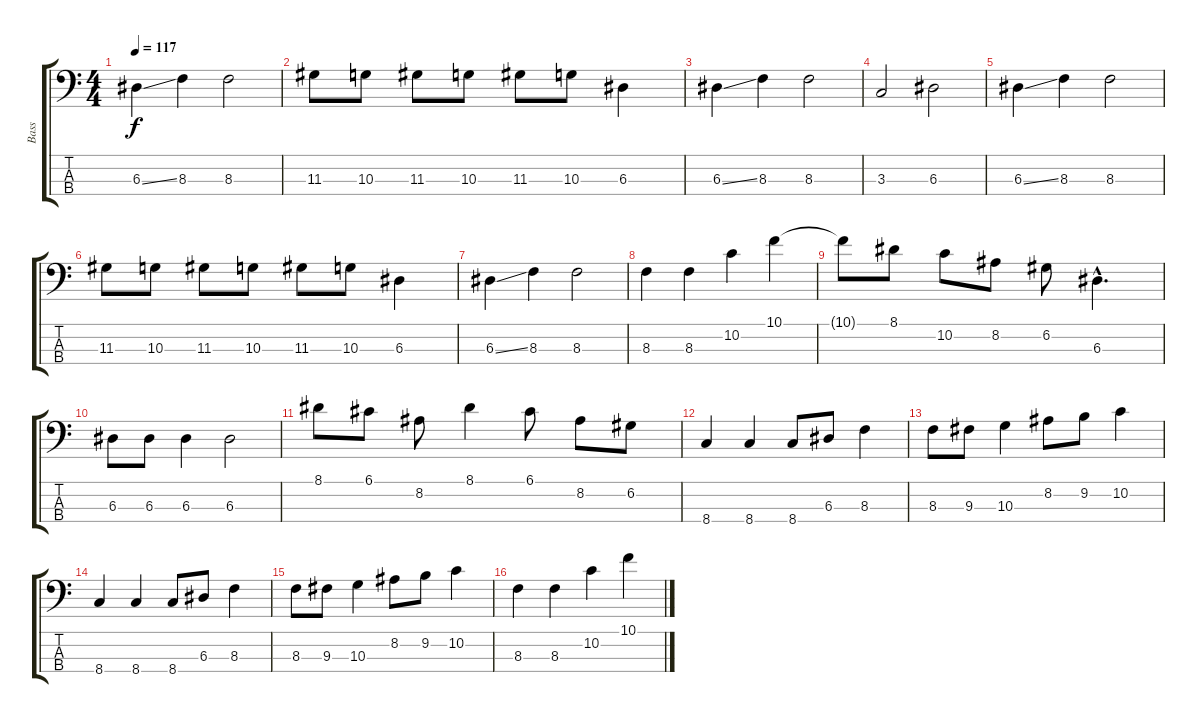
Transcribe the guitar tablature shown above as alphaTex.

\track ("Bass" "Bass") {instrument electricbasspick}
\staff {score tabs}
\tuning (G2 D2 A1 E1) {hide}
\ts (4 4)
\tempo 117
\clef f4
\ks c
6.3{ss}.4{dy f} 8.3.4 8.3.2 |
11.3.8 10.3.8 11.3.8 10.3.8 11.3.8 10.3.8 6.3.4 |
6.3{ss}.4 8.3.4 8.3.2 |
3.3.2 6.3.2 |
6.3{ss}.4 8.3.4 8.3.2 |
11.3.8 10.3.8 11.3.8 10.3.8 11.3.8 10.3.8 6.3.4 |
6.3{ss}.4 8.3.4 8.3.2 |
8.3.4 8.3.4 10.2.4 10.1.4 |
10.1{t}.8 8.1.8 10.2.8 8.2.8 6.2.8 6.3{hac}.4{d} |
6.3.8 6.3.8 6.3.4 6.3.2 |
8.1.8 6.1.8 8.2.8 8.1.4 6.1.8 8.2.8 6.2.8 |
8.4.4 8.4.4 8.4.8 6.3.8 8.3.4 |
8.3.8 9.3.8 10.3.4 8.2.8 9.2.8 10.2.4 |
8.4.4 8.4.4 8.4.8 6.3.8 8.3.4 |
8.3.8 9.3.8 10.3.4 8.2.8 9.2.8 10.2.4 |
8.3.4 8.3.4 10.2.4 10.1.4
